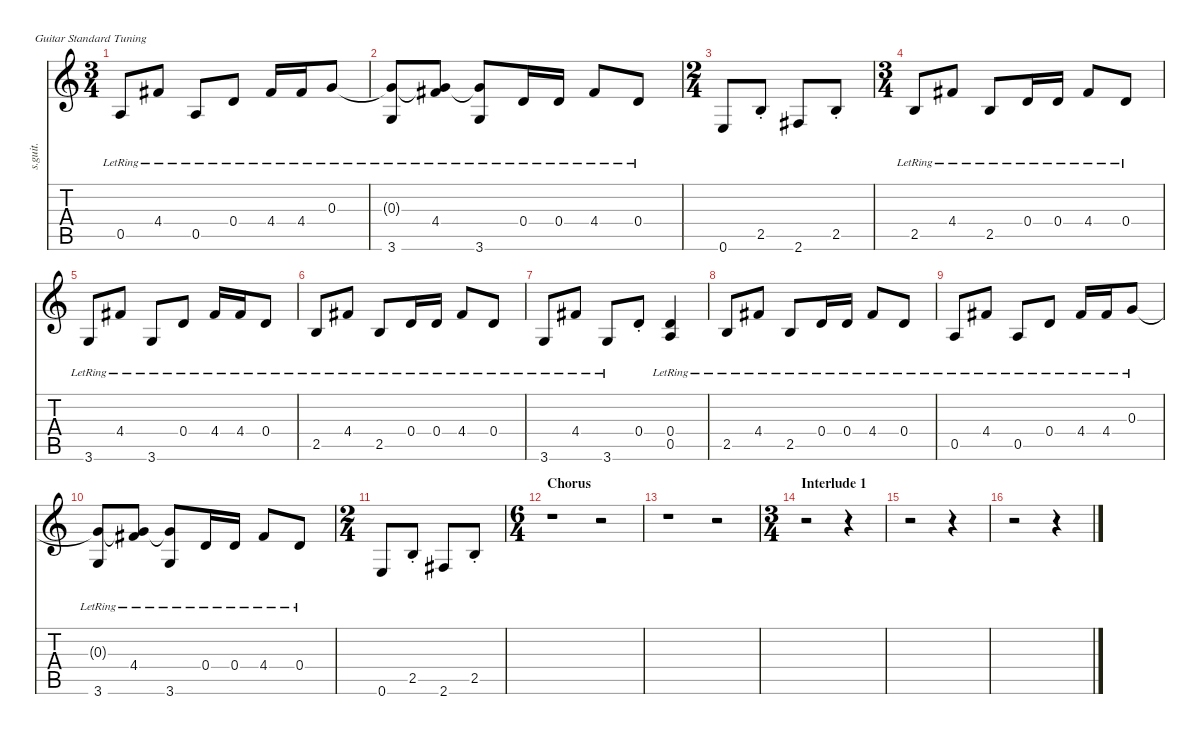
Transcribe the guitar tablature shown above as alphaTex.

\defaultSystemsLayout 4
\hideDynamics
\bracketExtendMode nobrackets
\track ("Kirk Hammett - Lead Clean" "s.guit.") {instrument electricguitarjazz}
\staff {score tabs}
\tuning (E4 B3 G3 D3 A2 E2)
\ts (3 4)
\tempo (103 hide)
\clef g2
\ks c
0.5{lr}.8{lyrics (0 "") lyrics (1 "") lyrics (2 "") lyrics (3 "") lyrics (4 "") dy mp} 4.4{lr acc #}.8{lyrics (0 "") lyrics (1 "") lyrics (2 "") lyrics (3 "") lyrics (4 "")} 0.5{lr}.8{lyrics (0 "") lyrics (1 "") lyrics (2 "") lyrics (3 "") lyrics (4 "")} 0.4{lr}.8{lyrics (0 "") lyrics (1 "") lyrics (2 "") lyrics (3 "") lyrics (4 "")} 4.4{lr acc #}.16{lyrics (0 "") lyrics (1 "") lyrics (2 "") lyrics (3 "") lyrics (4 "")} 4.4{lr acc #}.16{lyrics (0 "") lyrics (1 "") lyrics (2 "") lyrics (3 "") lyrics (4 "")} 0.3{lr}.8{lyrics (0 "") lyrics (1 "") lyrics (2 "") lyrics (3 "") lyrics (4 "")} |
(0.3{lr t} 3.6{lr}).8{lyrics (0 "") lyrics (1 "") lyrics (2 "") lyrics (3 "") lyrics (4 "")} (0.3{lr t} 4.4{lr acc #}).8{lyrics (0 "") lyrics (1 "") lyrics (2 "") lyrics (3 "") lyrics (4 "")} (0.3{lr t} 3.6{lr}).8{lyrics (0 "") lyrics (1 "") lyrics (2 "") lyrics (3 "") lyrics (4 "")} 0.4{lr}.16{lyrics (0 "") lyrics (1 "") lyrics (2 "") lyrics (3 "") lyrics (4 "")} 0.4{lr}.16{lyrics (0 "") lyrics (1 "") lyrics (2 "") lyrics (3 "") lyrics (4 "")} 4.4{lr acc #}.8{lyrics (0 "") lyrics (1 "") lyrics (2 "") lyrics (3 "") lyrics (4 "")} 0.4{lr}.8{lyrics (0 "") lyrics (1 "") lyrics (2 "") lyrics (3 "") lyrics (4 "")} |
\ts (2 4)
\beaming (8 2 2 2 2)
0.6.8{lyrics (0 "") lyrics (1 "") lyrics (2 "") lyrics (3 "") lyrics (4 "")} 2.5{st}.8{lyrics (0 "") lyrics (1 "") lyrics (2 "") lyrics (3 "") lyrics (4 "")} 2.6{acc #}.8{lyrics (0 "") lyrics (1 "") lyrics (2 "") lyrics (3 "") lyrics (4 "")} 2.5{st}.8{lyrics (0 "") lyrics (1 "") lyrics (2 "") lyrics (3 "") lyrics (4 "")} |
\ts (3 4)
\beaming (8 2 2 2 2)
2.5{lr}.8{lyrics (0 "") lyrics (1 "") lyrics (2 "") lyrics (3 "") lyrics (4 "")} 4.4{lr acc #}.8{lyrics (0 "") lyrics (1 "") lyrics (2 "") lyrics (3 "") lyrics (4 "")} 2.5{lr}.8{lyrics (0 "") lyrics (1 "") lyrics (2 "") lyrics (3 "") lyrics (4 "")} 0.4{lr}.16{lyrics (0 "") lyrics (1 "") lyrics (2 "") lyrics (3 "") lyrics (4 "")} 0.4{lr}.16{lyrics (0 "") lyrics (1 "") lyrics (2 "") lyrics (3 "") lyrics (4 "")} 4.4{lr acc #}.8{lyrics (0 "") lyrics (1 "") lyrics (2 "") lyrics (3 "") lyrics (4 "")} 0.4{lr}.8{lyrics (0 "") lyrics (1 "") lyrics (2 "") lyrics (3 "") lyrics (4 "")} |
3.6{lr}.8{lyrics (0 "") lyrics (1 "") lyrics (2 "") lyrics (3 "") lyrics (4 "")} 4.4{lr acc #}.8{lyrics (0 "") lyrics (1 "") lyrics (2 "") lyrics (3 "") lyrics (4 "")} 3.6{lr}.8{lyrics (0 "") lyrics (1 "") lyrics (2 "") lyrics (3 "") lyrics (4 "")} 0.4{lr}.8{lyrics (0 "") lyrics (1 "") lyrics (2 "") lyrics (3 "") lyrics (4 "")} 4.4{lr acc #}.16{lyrics (0 "") lyrics (1 "") lyrics (2 "") lyrics (3 "") lyrics (4 "")} 4.4{lr acc #}.16{lyrics (0 "") lyrics (1 "") lyrics (2 "") lyrics (3 "") lyrics (4 "")} 0.4{lr}.8{lyrics (0 "") lyrics (1 "") lyrics (2 "") lyrics (3 "") lyrics (4 "")} |
2.5{lr}.8{lyrics (0 "") lyrics (1 "") lyrics (2 "") lyrics (3 "") lyrics (4 "")} 4.4{lr acc #}.8{lyrics (0 "") lyrics (1 "") lyrics (2 "") lyrics (3 "") lyrics (4 "")} 2.5{lr}.8{lyrics (0 "") lyrics (1 "") lyrics (2 "") lyrics (3 "") lyrics (4 "")} 0.4{lr}.16{lyrics (0 "") lyrics (1 "") lyrics (2 "") lyrics (3 "") lyrics (4 "")} 0.4{lr}.16{lyrics (0 "") lyrics (1 "") lyrics (2 "") lyrics (3 "") lyrics (4 "")} 4.4{lr acc #}.8{lyrics (0 "") lyrics (1 "") lyrics (2 "") lyrics (3 "") lyrics (4 "")} 0.4{lr}.8{lyrics (0 "") lyrics (1 "") lyrics (2 "") lyrics (3 "") lyrics (4 "")} |
3.6{lr}.8{lyrics (0 "") lyrics (1 "") lyrics (2 "") lyrics (3 "") lyrics (4 "") dy f} 4.4{lr acc #}.8{lyrics (0 "") lyrics (1 "") lyrics (2 "") lyrics (3 "") lyrics (4 "") dy mf} 3.6{lr}.8{lyrics (0 "") lyrics (1 "") lyrics (2 "") lyrics (3 "") lyrics (4 "") dy mp} 0.4{st}.8{lyrics (0 "") lyrics (1 "") lyrics (2 "") lyrics (3 "") lyrics (4 "") dy mf} (0.4{lr} 0.5{lr}).4{lyrics (0 "") lyrics (1 "") lyrics (2 "") lyrics (3 "") lyrics (4 "") dy f} |
2.5{lr}.8{lyrics (0 "") lyrics (1 "") lyrics (2 "") lyrics (3 "") lyrics (4 "") dy mp} 4.4{lr acc #}.8{lyrics (0 "") lyrics (1 "") lyrics (2 "") lyrics (3 "") lyrics (4 "")} 2.5{lr}.8{lyrics (0 "") lyrics (1 "") lyrics (2 "") lyrics (3 "") lyrics (4 "")} 0.4{lr}.16{lyrics (0 "") lyrics (1 "") lyrics (2 "") lyrics (3 "") lyrics (4 "")} 0.4{lr}.16{lyrics (0 "") lyrics (1 "") lyrics (2 "") lyrics (3 "") lyrics (4 "")} 4.4{lr acc #}.8{lyrics (0 "") lyrics (1 "") lyrics (2 "") lyrics (3 "") lyrics (4 "")} 0.4{lr}.8{lyrics (0 "") lyrics (1 "") lyrics (2 "") lyrics (3 "") lyrics (4 "")} |
0.5{lr}.8{lyrics (0 "") lyrics (1 "") lyrics (2 "") lyrics (3 "") lyrics (4 "")} 4.4{lr acc #}.8{lyrics (0 "") lyrics (1 "") lyrics (2 "") lyrics (3 "") lyrics (4 "")} 0.5{lr}.8{lyrics (0 "") lyrics (1 "") lyrics (2 "") lyrics (3 "") lyrics (4 "")} 0.4{lr}.8{lyrics (0 "") lyrics (1 "") lyrics (2 "") lyrics (3 "") lyrics (4 "")} 4.4{lr acc #}.16{lyrics (0 "") lyrics (1 "") lyrics (2 "") lyrics (3 "") lyrics (4 "")} 4.4{lr acc #}.16{lyrics (0 "") lyrics (1 "") lyrics (2 "") lyrics (3 "") lyrics (4 "")} 0.3{lr}.8{lyrics (0 "") lyrics (1 "") lyrics (2 "") lyrics (3 "") lyrics (4 "")} |
(0.3{lr t} 3.6{lr}).8{lyrics (0 "") lyrics (1 "") lyrics (2 "") lyrics (3 "") lyrics (4 "")} (0.3{lr t} 4.4{lr acc #}).8{lyrics (0 "") lyrics (1 "") lyrics (2 "") lyrics (3 "") lyrics (4 "")} (0.3{lr t} 3.6{lr}).8{lyrics (0 "") lyrics (1 "") lyrics (2 "") lyrics (3 "") lyrics (4 "")} 0.4{lr}.16{lyrics (0 "") lyrics (1 "") lyrics (2 "") lyrics (3 "") lyrics (4 "")} 0.4{lr}.16{lyrics (0 "") lyrics (1 "") lyrics (2 "") lyrics (3 "") lyrics (4 "")} 4.4{lr acc #}.8{lyrics (0 "") lyrics (1 "") lyrics (2 "") lyrics (3 "") lyrics (4 "")} 0.4{lr}.8{lyrics (0 "") lyrics (1 "") lyrics (2 "") lyrics (3 "") lyrics (4 "")} |
\ts (2 4)
\beaming (8 2 2 2 2)
0.6.8{lyrics (0 "") lyrics (1 "") lyrics (2 "") lyrics (3 "") lyrics (4 "")} 2.5{st}.8{lyrics (0 "") lyrics (1 "") lyrics (2 "") lyrics (3 "") lyrics (4 "")} 2.6{acc #}.8{lyrics (0 "") lyrics (1 "") lyrics (2 "") lyrics (3 "") lyrics (4 "")} 2.5{st}.8{lyrics (0 "") lyrics (1 "") lyrics (2 "") lyrics (3 "") lyrics (4 "")} |
\ts (6 4)
\beaming (8 2 2 2 2)
\section ("" "Chorus")
r.1 r.2 |
r.1 r.2 |
\ts (3 4)
\beaming (8 2 2 2 2)
\section ("" "Interlude 1")
r.2 r.4 |
r.2 r.4 |
r.2 r.4
